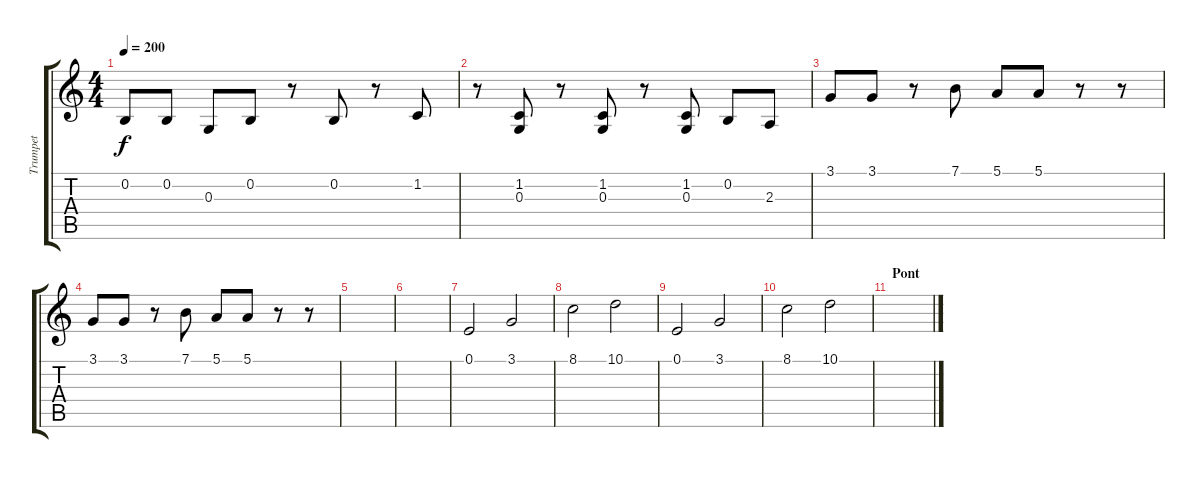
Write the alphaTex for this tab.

\track ("Trumpet" "Trumpet") {instrument trumpet}
\staff {score tabs}
\tuning (E4 B3 G3 D3 A2 E2) {hide}
\ts (4 4)
\tempo 200
\clef g2
\ks c
0.2.8{dy f} 0.2.8 0.3.8 0.2.8 r.8 0.2.8 r.8 1.2.8 |
r.8 (1.2 0.3).8 r.8 (1.2 0.3).8 r.8 (1.2 0.3).8 0.2.8 2.3.8 |
3.1.8 3.1.8 r.8 7.1.8 5.1.8 5.1.8 r.8 r.8 |
3.1.8 3.1.8 r.8 7.1.8 5.1.8 5.1.8 r.8 r.8 |
\section ("" "")
|
|
0.1.2 3.1.2 |
8.1.2 10.1.2 |
0.1.2 3.1.2 |
8.1.2 10.1.2 |
\section ("" "Pont")
